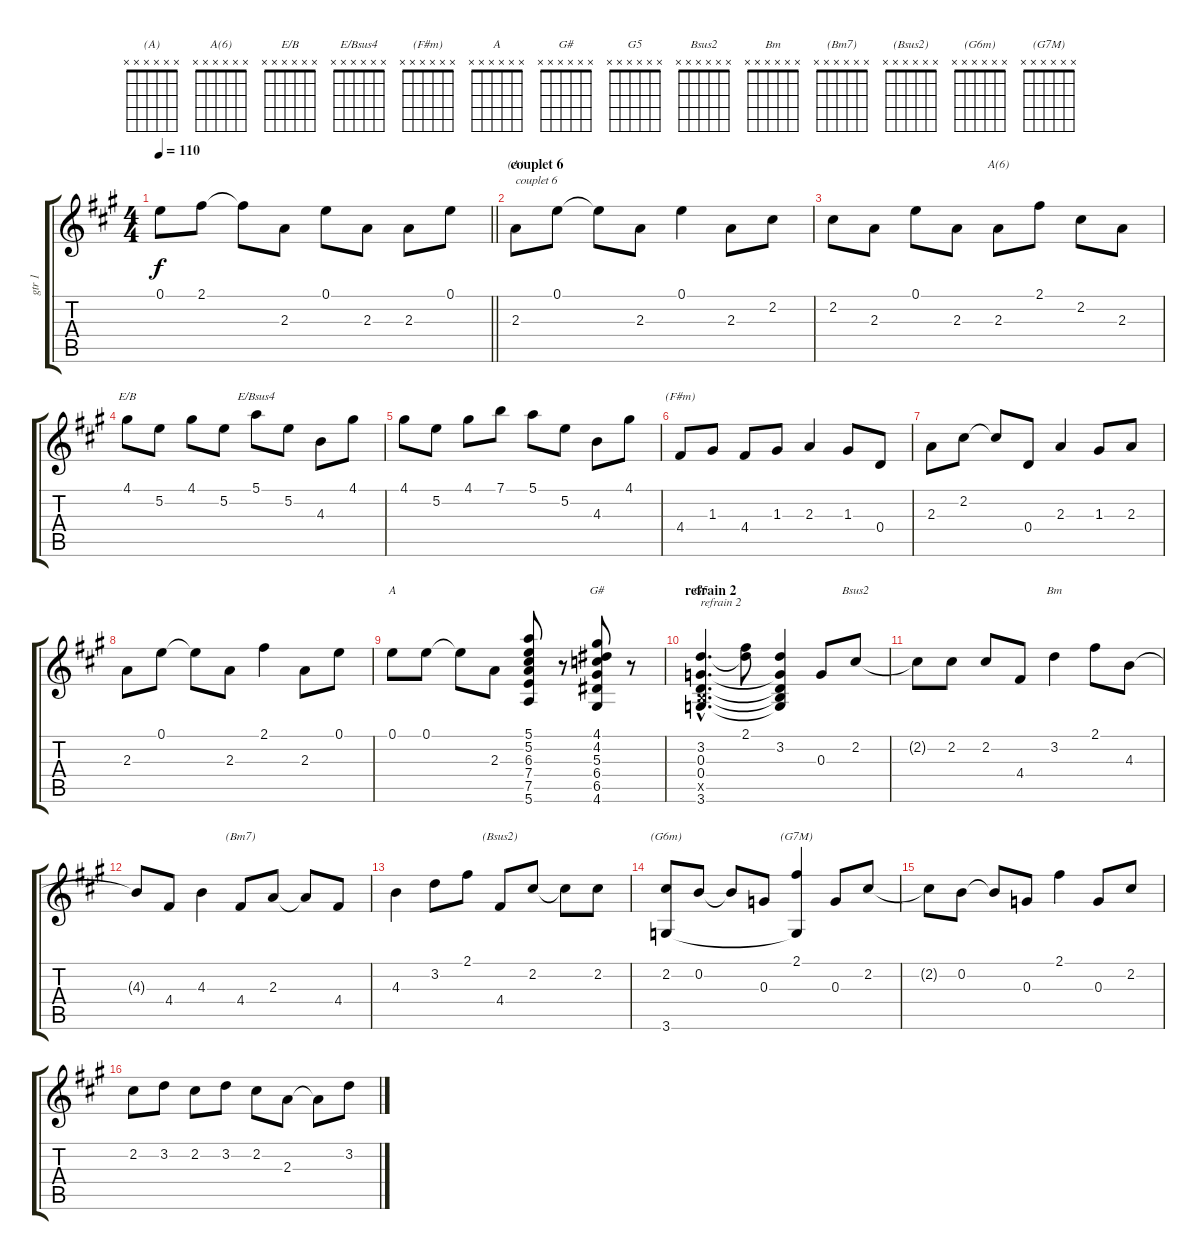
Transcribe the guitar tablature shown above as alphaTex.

\track ("gtr 1" "gtr 1") {instrument electricguitarclean}
\staff {score tabs}
\tuning (E4 B3 G3 D3 A2 E2) {hide}
\chord ("(A)" x x x x x x)
\chord ("A(6)" x x x x x x)
\chord ("E/B" x x x x x x)
\chord ("E/Bsus4" x x x x x x)
\chord ("(F#m)" x x x x x x)
\chord ("A" x x x x x x)
\chord ("G#" x x x x x x)
\chord ("G5" x x x x x x)
\chord ("Bsus2" x x x x x x)
\chord ("Bm" x x x x x x)
\chord ("(Bm7)" x x x x x x)
\chord ("(Bsus2)" x x x x x x)
\chord ("(G6m)" x x x x x x)
\chord ("(G7M)" x x x x x x)
\ts (4 4)
\tempo 110
\clef g2
\barLineRight lightlight
\ks a
0.1.8{dy f} 2.1.8 2.1{t}.8 2.3.8 0.1.8 2.3.8 2.3.8 0.1.8 |
\section ("" "couplet 6")
2.3.8{ch "(A)" txt "couplet 6"} 0.1.8 0.1{t}.8 2.3.8 0.1.4 2.3.8 2.2.8 |
2.2.8 2.3.8 0.1.8 2.3.8 2.3.8{ch "A(6)"} 2.1.8 2.2.8 2.3.8 |
4.1.8{ch "E/B"} 5.2.8 4.1.8 5.2.8 5.1.8{ch "E/Bsus4"} 5.2.8 4.3.8 4.1.8 |
4.1.8 5.2.8 4.1.8 7.1.8 5.1.8 5.2.8 4.3.8 4.1.8 |
4.4.8{ch "(F#m)"} 1.3.8 4.4.8 1.3.8 2.3.4 1.3.8 0.4.8 |
2.3.8 2.2.8 2.2{t}.8 0.4.8 2.3.4 1.3.8 2.3.8 |
2.3.8 0.1.8 0.1{t}.8 2.3.8 2.1.4 2.3.8 0.1.8 |
0.1.8{ch "A"} 0.1.8 0.1{t}.8 2.3.8 (5.1 5.2 6.3 7.4 7.5 5.6).8 r.8 (4.1 4.2 5.3 6.4 6.5 4.6).8{ch "G#"} r.8 |
\section ("" "refrain 2")
(3.2{hac} 0.3{hac} 0.4{hac} 2.5{hac x} 3.6{hac}).4{d ch "G5" txt "refrain 2"} (2.1 3.2{t}).8 (3.2 0.3{t} 0.4{t} 2.5{t} 3.6{t}).4 0.3.8 2.2.8{ch "Bsus2"} |
2.2{t}.8 2.2.8 2.2.8 4.4.8 3.2.4{ch "Bm"} 2.1.8 4.3.8 |
4.3{t}.8 4.4.8 4.3.4 4.4.8{ch "(Bm7)"} 2.3.8 2.3{t}.8 4.4.8 |
4.3.4 3.2.8 2.1.8 4.4.8{ch "(Bsus2)"} 2.2.8 2.2{t}.8 2.2.8 |
(2.2 3.6).8{ch "(G6m)"} 0.2.8 0.2{t}.8 0.3.8 (2.1 3.6{t}).4{ch "(G7M)"} 0.3.8 2.2.8 |
2.2{t}.8 0.2.8 0.2{t}.8 0.3.8 2.1.4 0.3.8 2.2.8 |
2.2.8 3.2.8 2.2.8 3.2.8 2.2.8 2.3.8 2.3{t}.8 3.2.8
